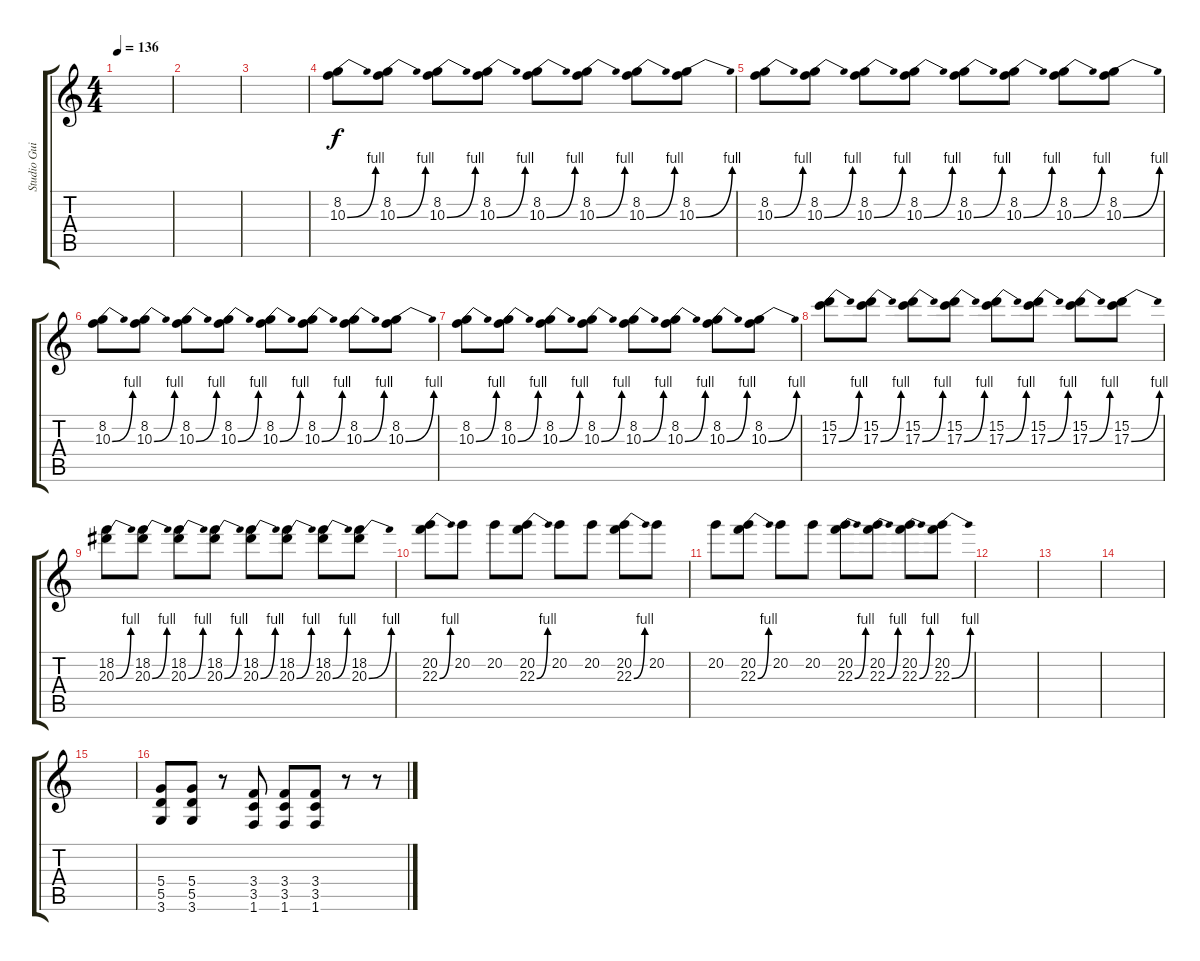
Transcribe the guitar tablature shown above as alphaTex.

\track ("Studio Guitar" "Studio Gui") {instrument overdrivenguitar}
\staff {score tabs}
\tuning (E4 B3 G3 D3 A2 E2) {hide}
\ts (4 4)
\tempo 136
\clef g2
\ks c
|
|
|
(8.2 10.3{be (bend 0 0 60 4)}).8{balance 8} (8.2 10.3{be (bend 0 0 60 4)}).8 (8.2 10.3{be (bend 0 0 60 4)}).8 (8.2 10.3{be (bend 0 0 60 4)}).8 (8.2 10.3{be (bend 0 0 60 4)}).8 (8.2 10.3{be (bend 0 0 60 4)}).8 (8.2 10.3{be (bend 0 0 60 4)}).8 (8.2 10.3{be (bend 0 0 60 4)}).8 |
(8.2 10.3{be (bend 0 0 60 4)}).8 (8.2 10.3{be (bend 0 0 60 4)}).8 (8.2 10.3{be (bend 0 0 60 4)}).8 (8.2 10.3{be (bend 0 0 60 4)}).8 (8.2 10.3{be (bend 0 0 60 4)}).8 (8.2 10.3{be (bend 0 0 60 4)}).8 (8.2 10.3{be (bend 0 0 60 4)}).8 (8.2 10.3{be (bend 0 0 60 4)}).8 |
(8.2 10.3{be (bend 0 0 60 4)}).8 (8.2 10.3{be (bend 0 0 60 4)}).8 (8.2 10.3{be (bend 0 0 60 4)}).8 (8.2 10.3{be (bend 0 0 60 4)}).8 (8.2 10.3{be (bend 0 0 60 4)}).8 (8.2 10.3{be (bend 0 0 60 4)}).8 (8.2 10.3{be (bend 0 0 60 4)}).8 (8.2 10.3{be (bend 0 0 60 4)}).8 |
(8.2 10.3{be (bend 0 0 60 4)}).8 (8.2 10.3{be (bend 0 0 60 4)}).8 (8.2 10.3{be (bend 0 0 60 4)}).8 (8.2 10.3{be (bend 0 0 60 4)}).8 (8.2 10.3{be (bend 0 0 60 4)}).8 (8.2 10.3{be (bend 0 0 60 4)}).8 (8.2 10.3{be (bend 0 0 60 4)}).8 (8.2 10.3{be (bend 0 0 60 4)}).8 |
(15.2 17.3{be (bend 0 0 60 4)}).8 (15.2 17.3{be (bend 0 0 60 4)}).8 (15.2 17.3{be (bend 0 0 60 4)}).8 (15.2 17.3{be (bend 0 0 60 4)}).8 (15.2 17.3{be (bend 0 0 60 4)}).8 (15.2 17.3{be (bend 0 0 60 4)}).8 (15.2 17.3{be (bend 0 0 60 4)}).8 (15.2 17.3{be (bend 0 0 60 4)}).8 |
(18.2 20.3{be (bend 0 0 60 4)}).8 (18.2 20.3{be (bend 0 0 60 4)}).8 (18.2 20.3{be (bend 0 0 60 4)}).8 (18.2 20.3{be (bend 0 0 60 4)}).8 (18.2 20.3{be (bend 0 0 60 4)}).8 (18.2 20.3{be (bend 0 0 60 4)}).8 (18.2 20.3{be (bend 0 0 60 4)}).8 (18.2 20.3{be (bend 0 0 60 4)}).8 |
(20.2 22.3{be (bend 0 0 60 4)}).8 20.2.8 20.2.8 (20.2 22.3{be (bend 0 0 60 4)}).8 20.2.8 20.2.8 (20.2 22.3{be (bend 0 0 60 4)}).8 20.2.8 |
20.2.8 (20.2 22.3{be (bend 0 0 60 4)}).8 20.2.8 20.2.8 (20.2 22.3{be (bend 0 0 60 4)}).8 (20.2 22.3{be (bend 0 0 60 4)}).8 (20.2 22.3{be (bend 0 0 60 4)}).8 (20.2 22.3{be (bend 0 0 60 4)}).8 |
|
|
|
|
(5.4 5.5 3.6).8 (5.4 5.5 3.6).8 r.8 (3.4 3.5 1.6).8 (3.4 3.5 1.6).8 (3.4 3.5 1.6).8 r.8 r.8
